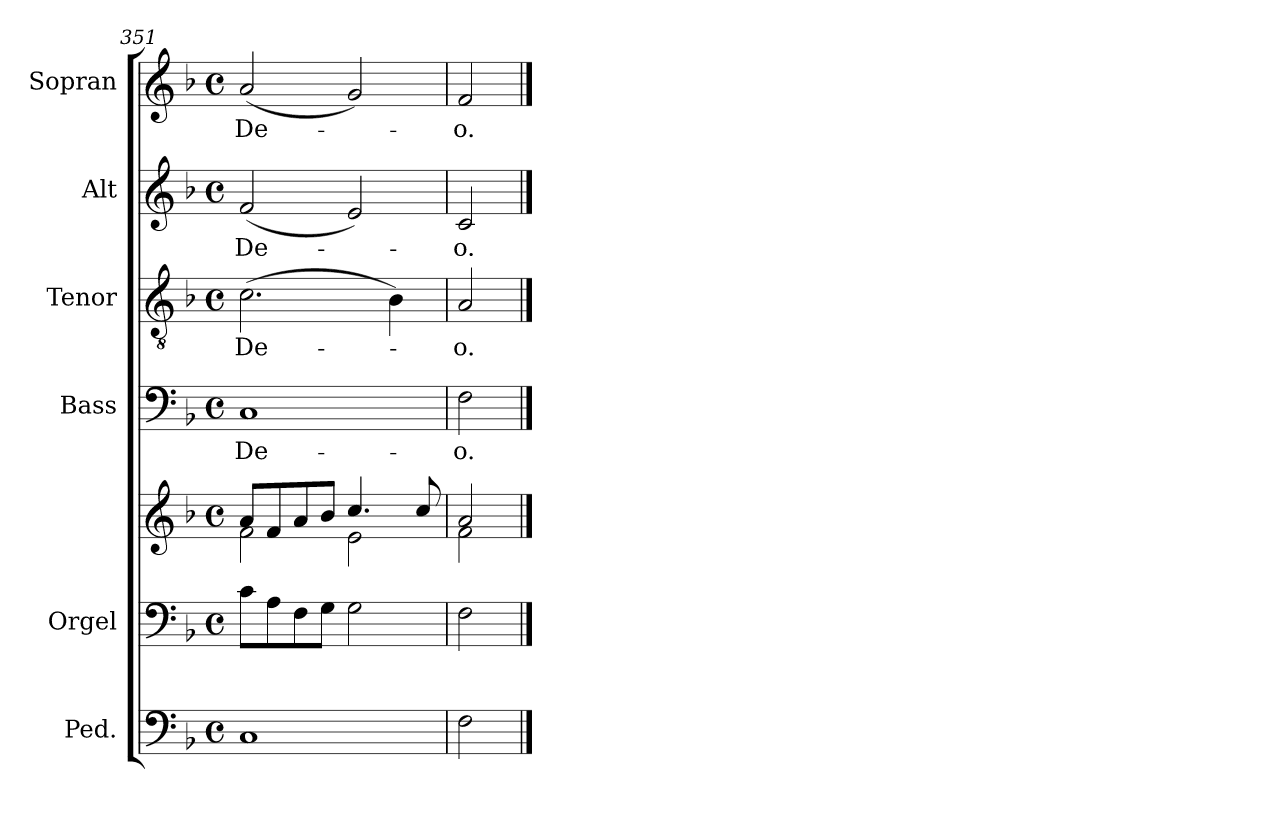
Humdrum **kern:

**kern	**kern	**kern	**kern	**text	**kern	**text	**kern	**text	**kern	**text
*part6	*part5	*part5	*part4	*part4	*part3	*part3	*part2	*part2	*part1	*part1
*staff7	*staff6	*staff5	*staff4	*staff4	*staff3	*staff3	*staff2	*staff2	*staff1	*staff1
*I"Ped.	*I"Orgel	*	*I"Bass	*	*I"Tenor	*	*I"Alt	*	*I"Sopran	*
*	*I'Org.	*	*I'B.	*	*I'T.	*	*I'A.	*	*I'S.	*
*clefF4	*clefF4	*clefG2	*clefF4	*	*clefGv2	*	*clefG2	*	*clefG2	*
*ITrd7c12	*	*	*	*	*	*	*	*	*	*
*k[b-]	*k[b-]	*k[b-]	*k[b-]	*	*k[b-]	*	*k[b-]	*	*k[b-]	*
*F:	*F:	*F:	*F:	*	*F:	*	*F:	*	*F:	*
*M4/4	*M4/4	*M4/4	*M4/4	*	*M4/4	*	*M4/4	*	*M4/4	*
*met(c)	*met(c)	*met(c)	*met(c)	*	*met(c)	*	*met(c)	*	*met(c)	*
=351	=351	=351	=351	=351	=351	=351	=351	=351	=351	=351
*	*	*^	*	*	*	*	*	*	*	*
!	!	!	!	!	!LO:LY:b	!	!LO:LY:b	!	!LO:LY:b	!	!LO:LY:b
1CC	8c\L	8a/L	2f\	1C	De-	(>2.c\	De-	(<2f/	De-	(<2a/	De-
.	8A\	8f/	.	.	.	.	.	.	.	.	.
.	8F\	8a/	.	.	.	.	.	.	.	.	.
.	8G\J	8b-/J	.	.	.	.	.	.	.	.	.
.	2G\	4.cc/	2e\	.	.	.	.	2e/)	.	2g/)	.
.	.	.	.	.	.	4B-\)	.	.	.	.	.
.	.	8cc/	.	.	.	.	.	.	.	.	.
=352	=352	=352	=352	=352	=352	=352	=352	=352	=352	=352	=352
!	!	!	!	!	!LO:LY:b	!	!LO:LY:b	!	!LO:LY:b	!	!LO:LY:b
2FF\	2F\	2a/	2f\	2F\	-o.	2A/	-o.	2c/	-o.	2f/	-o.
*	*	*v	*v	*	*	*	*	*	*	*	*
==	==	==	==	==	==	==	==	==	==	==
*-	*-	*-	*-	*-	*-	*-	*-	*-	*-	*-
